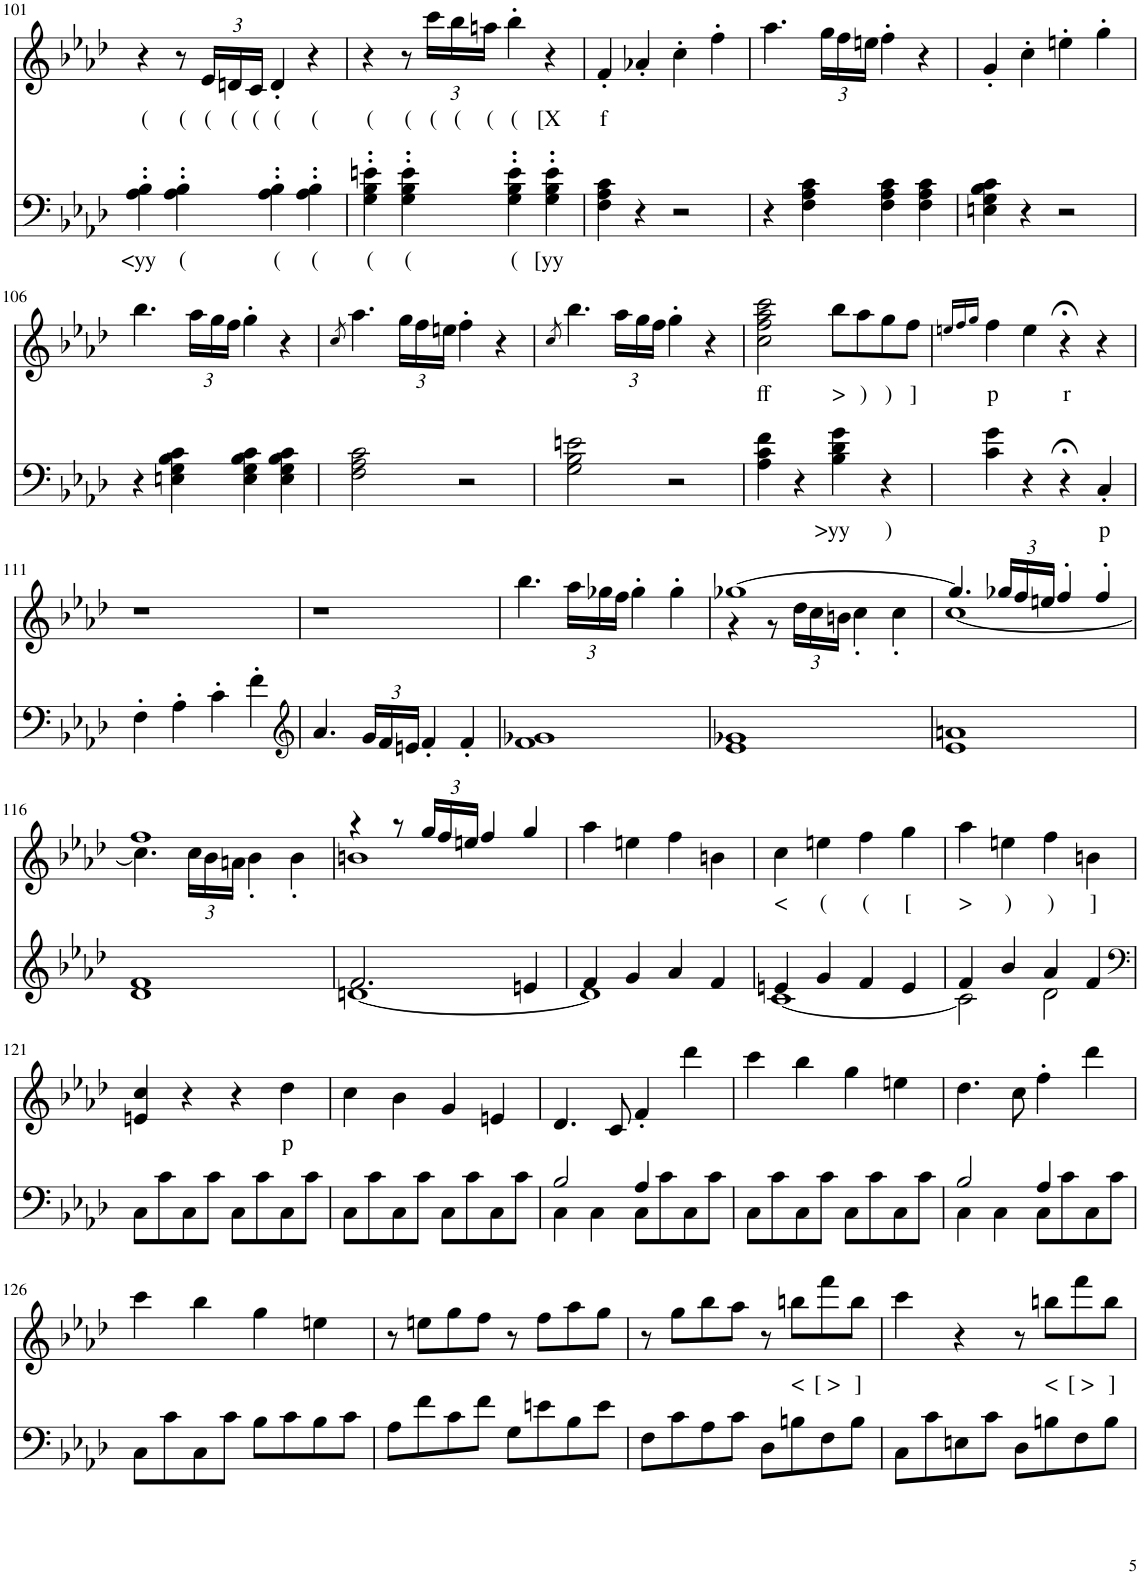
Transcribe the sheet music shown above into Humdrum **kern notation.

**kern	**text	**kern	**text
*part2	*part2	*part1	*part1
*staff2	*staff2	*staff1	*staff1
*I"piano	*	*I"piano	*
*I'Pno	*	*I'Pno	*
!!LO:PB:g=z
*clefF4	*	*clefG2	*
*k[b-e-a-d-]	*	*k[b-e-a-d-]	*
*f:	*	*f:	*
*M2/2	*	*M2/2	*
=101	=101	=101	=101
!	!LO:LY:b	!	!LO:LY:b
4A-\' 4B-\'	<yy	4r	(
!	!LO:LY:b	!	!LO:LY:b
4A-\' 4B-\'	(	8r	(
*	*	*Xbrackettup	*
!	!	!	!LO:LY:b
.	.	24e-/LL	(
!	!	!	!LO:LY:b
.	.	24dn/	(
!	!	!	!LO:LY:b
.	.	24c/JJ	(
!	!LO:LY:b	!	!LO:LY:b
4A-\' 4B-\'	(	4d'/	(
!	!LO:LY:b	!	!LO:LY:b
4A-\' 4B-\'	(	4r	(
=102	=102	=102	=102
!	!LO:LY:b	!	!LO:LY:b
4G\' 4B-\' 4en\'	(	4r	(
!	!LO:LY:b	!	!LO:LY:b
4G\' 4B-\' 4e\'	(	8r	(
!	!	!	!LO:LY:b
.	.	24ccc\LL	(
!	!	!	!LO:LY:b
.	.	24bb-\	(
!	!	!	!LO:LY:b
.	.	24aan\JJ	(
!	!LO:LY:b	!	!LO:LY:b
4G\' 4B-\' 4e\'	(	4bb-'\	(
!	!LO:LY:b	!	!LO:LY:b
4G\' 4B-\' 4e\'	[yy	4r	[X
=103	=103	=103	=103
!	!	!	!LO:LY:b
4F\ 4A-\ 4c\	.	4f'/	f
4r	.	4a-X'/	.
2r	.	4cc'\	.
.	.	4ff'\	.
=104	=104	=104	=104
4r	.	4.aa-\	.
4F\ 4A-\ 4c\	.	.	.
.	.	24gg\LL	.
.	.	24ff\	.
.	.	24een\JJ	.
4F\ 4A-\ 4c\	.	4ff'\	.
4F\ 4A-\ 4c\	.	4r	.
=105	=105	=105	=105
4En\ 4G\ 4B-\ 4c\	.	4g'/	.
4r	.	4cc'\	.
2r	.	4een'\	.
.	.	4gg'\	.
!!LO:LB:g=z
=106	=106	=106	=106
4r	.	4.bb-\	.
4En\ 4G\ 4B-\ 4c\	.	.	.
.	.	24aa-\LL	.
.	.	24gg\	.
.	.	24ff\JJ	.
4E\ 4G\ 4B-\ 4c\	.	4gg'\	.
4E\ 4G\ 4B-\ 4c\	.	4r	.
=107	=107	=107	=107
.	.	8qcc/	.
2F\ 2A-\ 2c\	.	4.aa-\	.
.	.	24gg\LL	.
.	.	24ff\	.
.	.	24een\JJ	.
2r	.	4ff'\	.
.	.	4r	.
=108	=108	=108	=108
.	.	8qcc/	.
2G\ 2B-\ 2en\	.	4.bb-\	.
.	.	24aa-\LL	.
.	.	24gg\	.
.	.	24ff\JJ	.
2r	.	4gg'\	.
.	.	4r	.
=109	=109	=109	=109
!	!	!	!LO:LY:b
4A-\ 4c\ 4f\	.	2cc\ 2ff\ 2aa-\ 2ccc\	ff
4r	.	.	.
!	!LO:LY:b	!	!LO:LY:b
4B-\ 4d-\ 4g\	>yy	8bb-\L	>
!	!	!	!LO:LY:b
.	.	8aa-\	)
!	!LO:LY:b	!	!LO:LY:b
4r	)	8gg\	)
!	!	!	!LO:LY:b
.	.	8ff\J	]
=110	=110	=110	=110
.	.	16qeen/LL	.
.	.	16qff/	.
.	.	16qgg/JJ	.
!	!	!	!LO:LY:b
4c\ 4g\	.	4ff\	p
4r	.	4ee\	.
!	!	!	!LO:LY:b
4r;<	.	4r;<	r
!	!LO:LY:b	!	!
4C'/	p	4r	.
!!LO:LB:g=z
=111	=111	=111	=111
4F'\	.	1r	.
4A-'\	.	.	.
4c'\	.	.	.
4f'\	.	.	.
=112	=112	=112	=112
*clefG2	*	*	*
4.a-/	.	1r	.
*Xbrackettup	*	*	*
24g/LL	.	.	.
24f/	.	.	.
24en/JJ	.	.	.
4f'/	.	.	.
4f'/	.	.	.
=113	=113	=113	=113
1f 1g-X	.	4.bb-\	.
.	.	24aa-\LL	.
.	.	24gg-X\	.
.	.	24ff\JJ	.
.	.	4gg-'\	.
.	.	4gg-'\	.
=114	=114	=114	=114
*	*	*^	*
1e- 1g-X	.	[1gg-X	4r	.
.	.	.	8r	.
.	.	.	24dd-\LL	.
.	.	.	24cc\	.
.	.	.	24bn\JJ	.
.	.	.	4cc'\	.
.	.	.	4cc'\	.
=115	=115	=115	=115	=115
1e- 1an	.	4.gg-/]	[1cc	.
.	.	24gg-X/LL	.	.
.	.	24ff/	.	.
.	.	24een/JJ	.	.
.	.	4ff'/	.	.
.	.	4ff'/	.	.
!!LO:LB:g=z	!!
=116	=116	=116	=116	=116
1d- 1f	.	1ff	4.cc\]	.
.	.	.	24cc\LL	.
.	.	.	24b-\	.
.	.	.	24an\JJ	.
.	.	.	4b-'\	.
.	.	.	4b-'\	.
=117	=117	=117	=117	=117
*^	*	*	*	*
2.f/	[1dn	.	4r	1bn	.
.	.	.	8r	.	.
.	.	.	24gg/LL	.	.
.	.	.	24ff/	.	.
.	.	.	24een/JJ	.	.
.	.	.	4ff/	.	.
4en/	.	.	4gg/	.	.
*	*	*	*v	*v	*
=118	=118	=118	=118	=118
4f/	1d]	.	4aa-\	.
4g/	.	.	4een\	.
4a-/	.	.	4ff\	.
4f/	.	.	4bn\	.
=119	=119	=119	=119	=119
!	!	!	!	!LO:LY:b
4en/	[1c	.	4cc\	<
!	!	!	!	!LO:LY:b
4g/	.	.	4een\	(
!	!	!	!	!LO:LY:b
4f/	.	.	4ff\	(
!	!	!	!	!LO:LY:b
4e/	.	.	4gg\	[
=120	=120	=120	=120	=120
!	!	!	!	!LO:LY:b
4f/	2c\]	.	4aa-\	>
!	!	!	!	!LO:LY:b
4b-/	.	.	4een\	)
!	!	!	!	!LO:LY:b
4a-/	2d-\	.	4ff\	)
!	!	!	!	!LO:LY:b
4f/	.	.	4bn\	]
*v	*v	*	*	*
!!LO:LB:g=z
=121	=121	=121	=121
*clefF4	*	*	*
8C\L	.	4en/ 4cc/	.
8c\	.	.	.
8C\	.	4r	.
8c\J	.	.	.
8C\L	.	4r	.
8c\	.	.	.
!	!	!	!LO:LY:b
8C\	.	4dd-\	p
8c\J	.	.	.
=122	=122	=122	=122
8C\L	.	4cc\	.
8c\	.	.	.
8C\	.	4b-\	.
8c\J	.	.	.
8C\L	.	4g/	.
8c\	.	.	.
8C\	.	4en/	.
8c\J	.	.	.
=123	=123	=123	=123
*^	*	*	*
2B-/	4C\	.	4.d-/	.
.	4C\	.	.	.
.	.	.	8c/	.
4A-/	8C\L	.	4f'/	.
.	8c\	.	.	.
4ryy	8C\	.	4ddd-\	.
.	8c\J	.	.	.
*v	*v	*	*	*
=124	=124	=124	=124
8C\L	.	4ccc\	.
8c\	.	.	.
8C\	.	4bb-\	.
8c\J	.	.	.
8C\L	.	4gg\	.
8c\	.	.	.
8C\	.	4een\	.
8c\J	.	.	.
=125	=125	=125	=125
*^	*	*	*
2B-/	4C\	.	4.dd-\	.
.	4C\	.	.	.
.	.	.	8cc\	.
4A-/	8C\L	.	4ff'\	.
.	8c\	.	.	.
4ryy	8C\	.	4ddd-\	.
.	8c\J	.	.	.
*v	*v	*	*	*
!!LO:LB:g=z
=126	=126	=126	=126
8C\L	.	4ccc\	.
8c\	.	.	.
8C\	.	4bb-\	.
8c\J	.	.	.
8B-\L	.	4gg\	.
8c\	.	.	.
8B-\	.	4een\	.
8c\J	.	.	.
=127	=127	=127	=127
8A-\L	.	8r	.
8f\	.	8een\L	.
8c\	.	8gg\	.
8f\J	.	8ff\J	.
8G\L	.	8r	.
8en\	.	8ff\L	.
8B-\	.	8aa-\	.
8e\J	.	8gg\J	.
=128	=128	=128	=128
8F\L	.	8r	.
8c\	.	8gg\L	.
8A-\	.	8bb-\	.
8c\J	.	8aa-\J	.
8D-\L	.	8r	.
!	!	!	!LO:LY:b
8Bn\	.	8bbn\L	<
!	!	!	!LO:LY:b
8F\	.	8fff\	[ >
!	!	!	!LO:LY:b
8B\J	.	8bb\J	]
=129	=129	=129	=129
8C\L	.	4ccc\	.
8c\	.	.	.
8En\	.	4r	.
8c\J	.	.	.
8D-\L	.	8r	.
!	!	!	!LO:LY:b
8Bn\	.	8bbn\L	<
!	!	!	!LO:LY:b
8F\	.	8fff\	[ >
!	!	!	!LO:LY:b
8B\J	.	8bb\J	]
=	=	=	=
*-	*-	*-	*-
